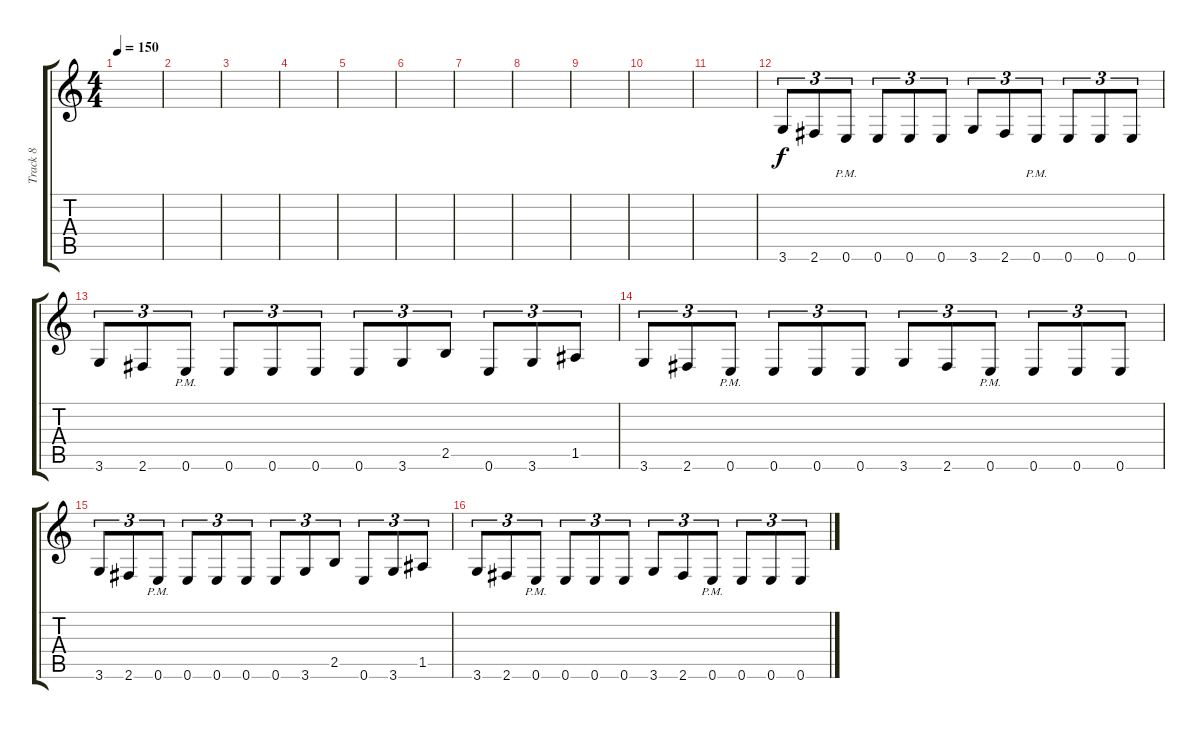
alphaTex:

\track ("Track 8" "Track 8") {instrument distortionguitar}
\staff {score tabs}
\tuning (E4 B3 G3 D3 A2 E2) {hide}
\ts (4 4)
\tempo 150
\clef g2
\ks c
|
|
|
|
|
|
|
|
|
|
|
3.6.8{tu (3 2)} 2.6.8{tu (3 2)} 0.6{pm}.8{tu (3 2)} 0.6.8{tu (3 2)} 0.6.8{tu (3 2)} 0.6.8{tu (3 2)} 3.6.8{tu (3 2)} 2.6.8{tu (3 2)} 0.6{pm}.8{tu (3 2)} 0.6.8{tu (3 2)} 0.6.8{tu (3 2)} 0.6.8{tu (3 2)} |
3.6.8{tu (3 2)} 2.6.8{tu (3 2)} 0.6{pm}.8{tu (3 2)} 0.6.8{tu (3 2)} 0.6.8{tu (3 2)} 0.6.8{tu (3 2)} 0.6.8{tu (3 2)} 3.6.8{tu (3 2)} 2.5.8{tu (3 2)} 0.6.8{tu (3 2)} 3.6.8{tu (3 2)} 1.5.8{tu (3 2)} |
3.6.8{tu (3 2)} 2.6.8{tu (3 2)} 0.6{pm}.8{tu (3 2)} 0.6.8{tu (3 2)} 0.6.8{tu (3 2)} 0.6.8{tu (3 2)} 3.6.8{tu (3 2)} 2.6.8{tu (3 2)} 0.6{pm}.8{tu (3 2)} 0.6.8{tu (3 2)} 0.6.8{tu (3 2)} 0.6.8{tu (3 2)} |
3.6.8{tu (3 2)} 2.6.8{tu (3 2)} 0.6{pm}.8{tu (3 2)} 0.6.8{tu (3 2)} 0.6.8{tu (3 2)} 0.6.8{tu (3 2)} 0.6.8{tu (3 2)} 3.6.8{tu (3 2)} 2.5.8{tu (3 2)} 0.6.8{tu (3 2)} 3.6.8{tu (3 2)} 1.5.8{tu (3 2)} |
3.6.8{tu (3 2)} 2.6.8{tu (3 2)} 0.6{pm}.8{tu (3 2)} 0.6.8{tu (3 2)} 0.6.8{tu (3 2)} 0.6.8{tu (3 2)} 3.6.8{tu (3 2)} 2.6.8{tu (3 2)} 0.6{pm}.8{tu (3 2)} 0.6.8{tu (3 2)} 0.6.8{tu (3 2)} 0.6.8{tu (3 2)}
